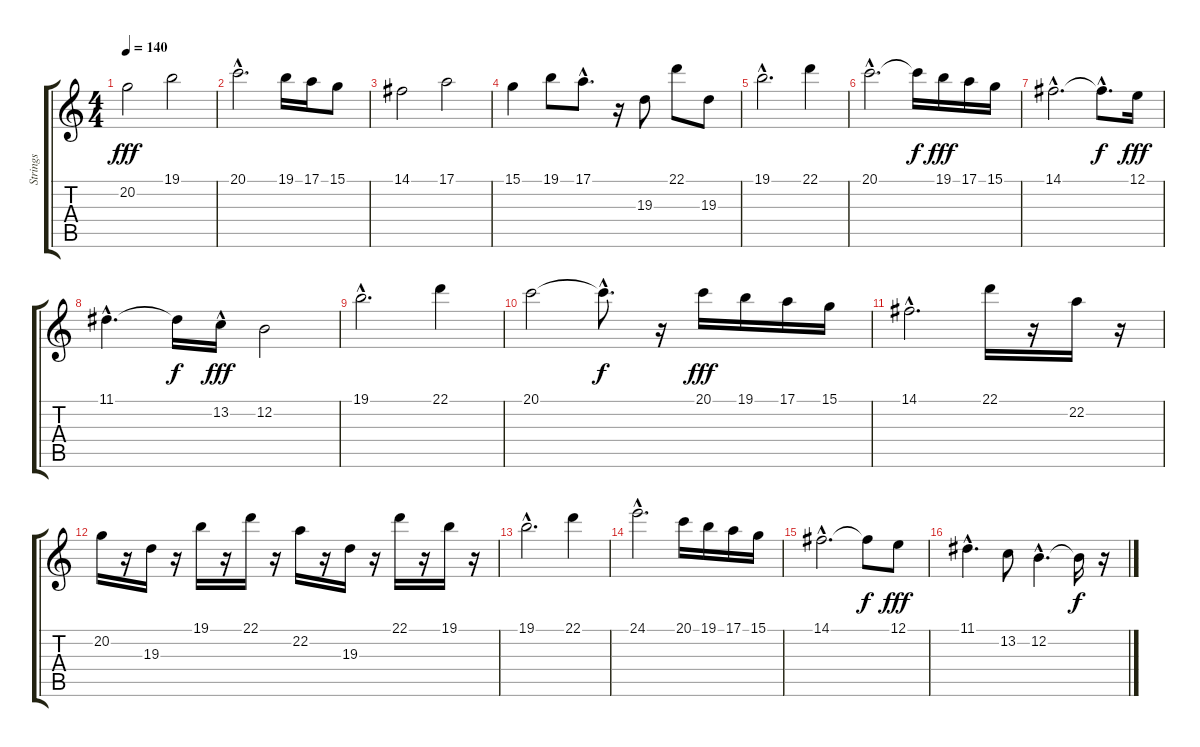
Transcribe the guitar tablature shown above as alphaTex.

\track ("Strings" "Strings") {instrument stringensemble1}
\staff {score tabs}
\tuning (E4 B3 G3 D3 A2 E2) {hide}
\ts (4 4)
\tempo 140
\clef g2
\ks c
20.2.2{dy fff} 19.1.2 |
20.1{hac}.2{d} 19.1.16 17.1.16 15.1.8 |
14.1.2 17.1.2 |
15.1.4 19.1.8 17.1{hac}.8{d} r.16 19.3.8 22.1.8 19.3.8 |
19.1{hac}.2{d} 22.1.4 |
20.1{hac}.2{d} 20.1{t}.16{dy f} 19.1.16{dy fff} 17.1.16 15.1.16 |
14.1{hac}.2{d} 14.1{hac t}.8{d dy f} 12.1.16{dy fff} |
11.1{hac}.4{d} 11.1{t}.16{dy f} 13.2{hac}.16{dy fff} 12.2.2 |
19.1{hac}.2{d} 22.1.4 |
20.1.2 20.1{hac t}.8{d dy f} r.16 20.1.16{dy fff} 19.1.16 17.1.16 15.1.16 |
14.1{hac}.2{d} 22.1.16 r.16 22.2.16 r.16 |
20.2.16 r.16 19.3.16 r.16 19.1.16 r.16 22.1.16 r.16 22.2.16 r.16 19.3.16 r.16 22.1.16 r.16 19.1.16 r.16 |
19.1{hac}.2{d} 22.1.4 |
24.1{hac}.2{d} 20.1.16 19.1.16 17.1.16 15.1.16 |
14.1{hac}.2{d} 14.1{t}.8{dy f} 12.1.8{dy fff} |
11.1{hac}.4{d} 13.2.8 12.2{hac}.4{d} 12.2{t}.16{dy f} r.16
